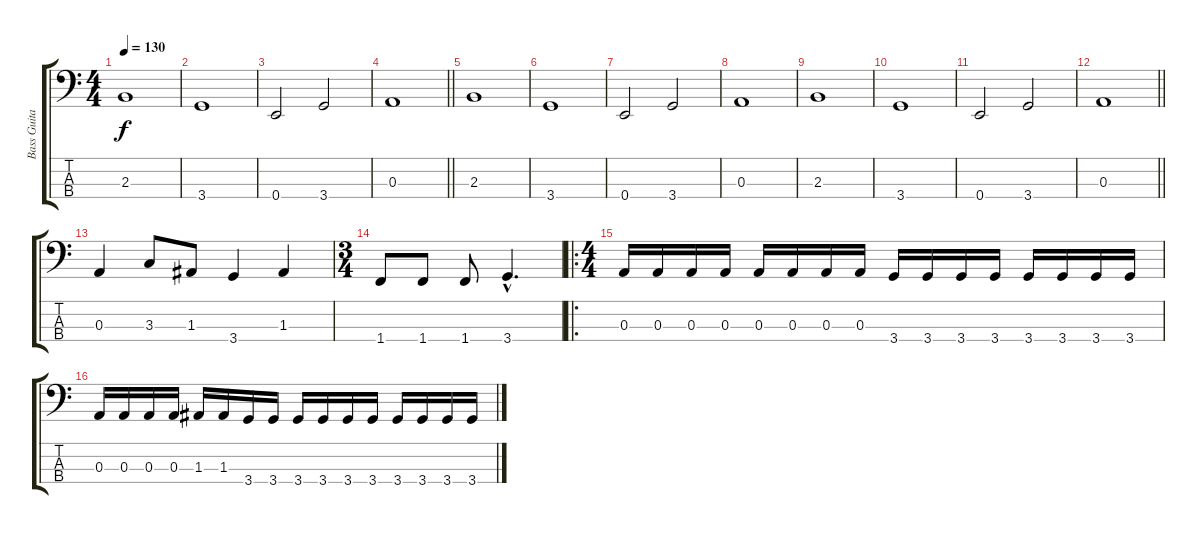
\track ("Bass Guitar" "Bass Guita") {instrument electricbasspick}
\staff {score tabs}
\tuning (G2 D2 A1 E1) {hide}
\ts (4 4)
\tempo 130
\clef f4
\ks c
2.3.1{dy f} |
3.4.1 |
0.4.2 3.4.2 |
\barLineRight lightlight
0.3.1 |
2.3.1 |
3.4.1 |
0.4.2 3.4.2 |
0.3.1 |
2.3.1 |
3.4.1 |
0.4.2 3.4.2 |
\barLineRight lightlight
0.3.1 |
0.3.4 3.3.8 1.3.8 3.4.4 1.3.4 |
\ts (3 4)
1.4.8 1.4.8 1.4.8 3.4{hac}.4{d} |
\ro
\ts (4 4)
0.3.16 0.3.16 0.3.16 0.3.16 0.3.16 0.3.16 0.3.16 0.3.16 3.4.16 3.4.16 3.4.16 3.4.16 3.4.16 3.4.16 3.4.16 3.4.16 |
0.3.16 0.3.16 0.3.16 0.3.16 1.3.16 1.3.16 3.4.16 3.4.16 3.4.16 3.4.16 3.4.16 3.4.16 3.4.16 3.4.16 3.4.16 3.4.16
